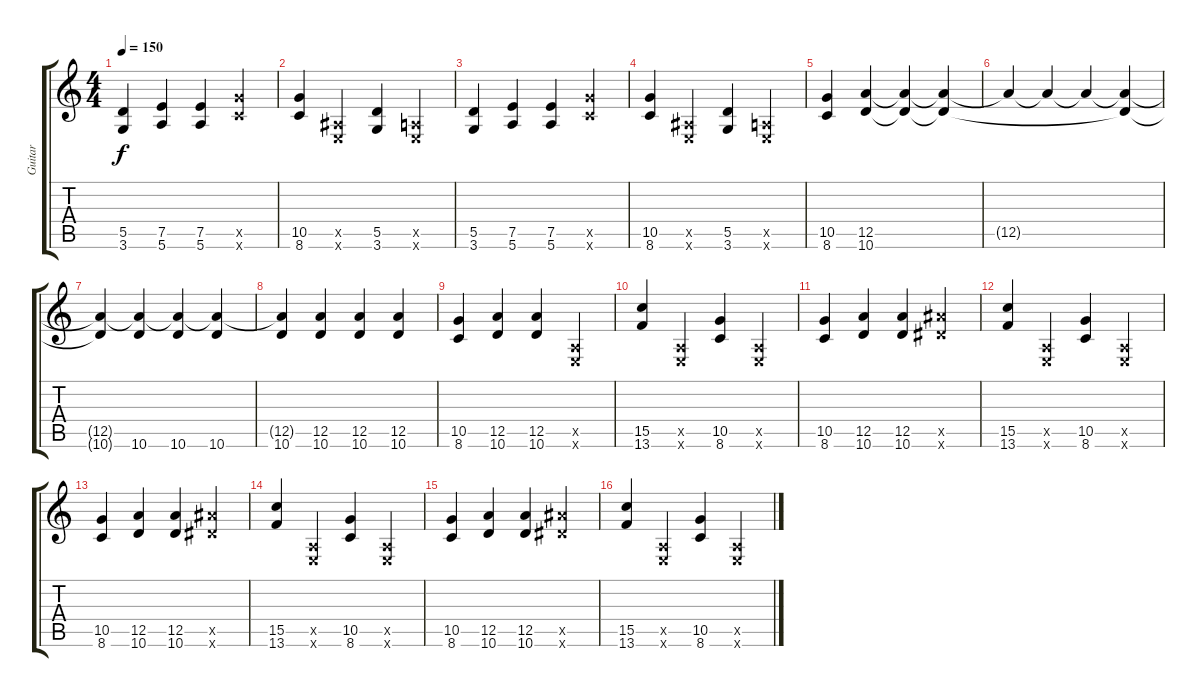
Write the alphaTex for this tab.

\track ("Guitar" "Guitar") {instrument distortionguitar}
\staff {score tabs}
\tuning (E4 B3 G3 D3 A2 E2) {hide}
\ts (4 4)
\tempo 150
\clef g2
\ks c
(5.5 3.6).4{dy f} (7.5 5.6).4 (7.5 5.6).4 (10.5{x} 8.6{x}).4 |
(10.5 8.6).4 (1.5{x} 0.6{x}).4 (5.5 3.6).4 (0.5{x} 0.6{x}).4 |
(5.5 3.6).4 (7.5 5.6).4 (7.5 5.6).4 (10.5{x} 8.6{x}).4 |
(10.5 8.6).4 (1.5{x} 0.6{x}).4 (5.5 3.6).4 (0.5{x} 0.6{x}).4 |
(10.5 8.6).4 (12.5 10.6).4 (12.5{t} 10.6{t}).4 (12.5{t} 10.6{t}).4 |
12.5{t}.4 12.5{t}.4 12.5{t}.4 (12.5{t} 10.6{t}).4 |
(12.5{t} 10.6{t}).4 (12.5{t} 10.6).4 (12.5{t} 10.6).4 (12.5{t} 10.6).4 |
(12.5{t} 10.6).4 (12.5 10.6).4 (12.5 10.6).4 (12.5 10.6).4 |
(10.5 8.6).4 (12.5 10.6).4 (12.5 10.6).4 (0.5{x} 0.6{x}).4 |
(15.5 13.6).4 (0.5{x} 0.6{x}).4 (10.5 8.6).4 (0.5{x} 0.6{x}).4 |
(10.5 8.6).4 (12.5 10.6).4 (12.5 10.6).4 (13.5{x} 11.6{x}).4 |
(15.5 13.6).4 (0.5{x} 0.6{x}).4 (10.5 8.6).4 (0.5{x} 0.6{x}).4 |
(10.5 8.6).4 (12.5 10.6).4 (12.5 10.6).4 (13.5{x} 11.6{x}).4 |
(15.5 13.6).4 (0.5{x} 0.6{x}).4 (10.5 8.6).4 (0.5{x} 0.6{x}).4 |
(10.5 8.6).4 (12.5 10.6).4 (12.5 10.6).4 (13.5{x} 11.6{x}).4 |
(15.5 13.6).4 (0.5{x} 0.6{x}).4 (10.5 8.6).4 (0.5{x} 0.6{x}).4
